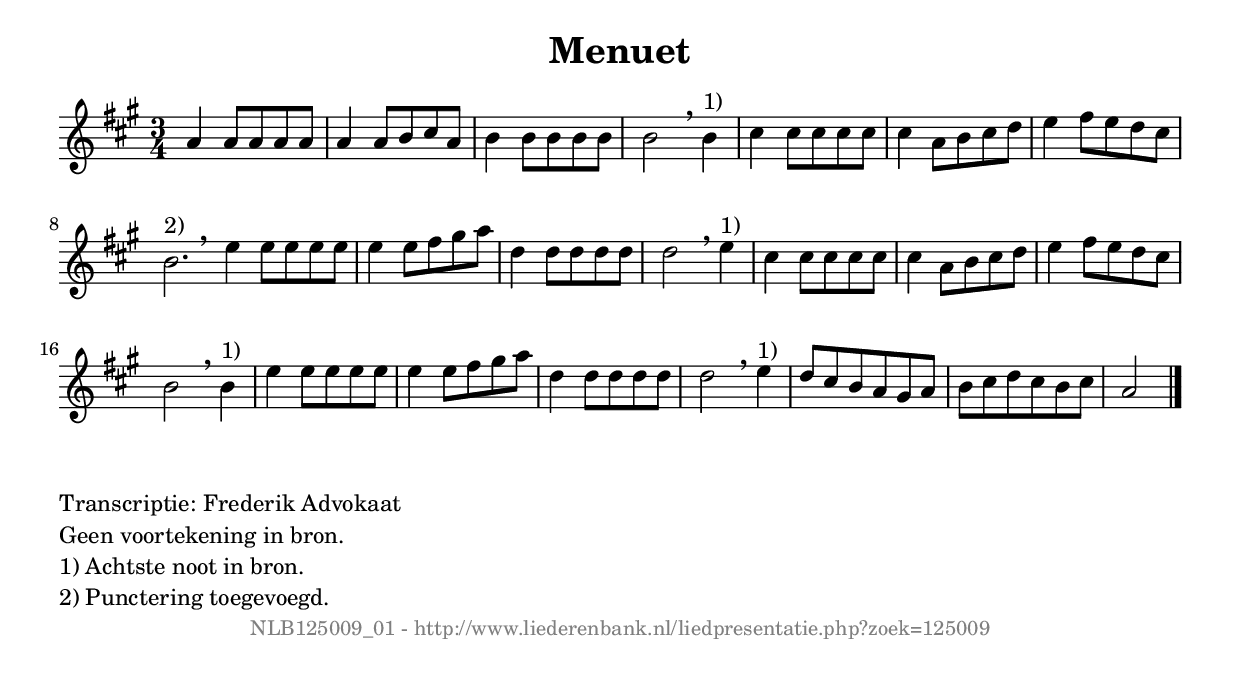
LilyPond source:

%
% produced by wce2krn 1.64 (7 June 2014)
%
\version"2.16"
#(append! paper-alist '(("long" . (cons (* 210 mm) (* 2000 mm)))))
#(set-default-paper-size "long")
sb = {\breathe}
mBreak = {\breathe }
bBreak = {\breathe }
x = {\once\override NoteHead #'style = #'cross }
gl=\glissando
itime={\override Staff.TimeSignature #'stencil = ##f }
ficta = {\once\set suggestAccidentals = ##t}
fine = {\once\override Score.RehearsalMark #'self-alignment-X = #1 \mark \markup {\italic{Fine}}}
dc = {\once\override Score.RehearsalMark #'self-alignment-X = #1 \mark \markup {\italic{D.C.}}}
dcf = {\once\override Score.RehearsalMark #'self-alignment-X = #1 \mark \markup {\italic{D.C. al Fine}}}
dcc = {\once\override Score.RehearsalMark #'self-alignment-X = #1 \mark \markup {\italic{D.C. al Coda}}}
ds = {\once\override Score.RehearsalMark #'self-alignment-X = #1 \mark \markup {\italic{D.S.}}}
dsf = {\once\override Score.RehearsalMark #'self-alignment-X = #1 \mark \markup {\italic{D.S. al Fine}}}
dsc = {\once\override Score.RehearsalMark #'self-alignment-X = #1 \mark \markup {\italic{D.S. al Coda}}}
pv = {\set Score.repeatCommands = #'((volta "1"))}
sv = {\set Score.repeatCommands = #'((volta "2"))}
tv = {\set Score.repeatCommands = #'((volta "3"))}
qv = {\set Score.repeatCommands = #'((volta "4"))}
xv = {\set Score.repeatCommands = #'((volta #f))}
\header{ tagline = ""
title = "Menuet"
}
\score {{
\key a \major
\relative g'
{
\set melismaBusyProperties = #'()
\time 3/4
\tempo 4=120
\override Score.MetronomeMark #'transparent = ##t
\override Score.RehearsalMark #'break-visibility = #(vector #t #t #f)
a4 a8 a a a a4 a8 b cis a b4 b8 b b b b2 \mBreak
b4^"1)" | cis4 cis8 cis cis cis cis4 a8 b cis d e4 fis8 e d cis b2.^"2)" \bar ":|" \bBreak
e4 e8 e e e e4 e8 fis gis a d,4 d8 d d d d2 \mBreak
e4^"1)" | cis4 cis8 cis cis cis cis4 a8 b cis d e4 fis8 e d cis b2 \mBreak
b4^"1)" | e4 e8 e e e e4 e8 fis gis a d,4 d8 d d d d2 \mBreak
e4^"1)" | d8 cis b a gis a b cis d cis b cis a2 \bar "|."
 }}
 \midi { }
 \layout {
            indent = 0.0\cm
}
}
\markup { \wordwrap-string #" 
Transcriptie: Frederik Advokaat

Geen voortekening in bron.

1) Achtste noot in bron.

2) Punctering toegevoegd.
"}
\markup { \vspace #0 } \markup { \with-color #grey \fill-line { \center-column { \smaller "NLB125009_01 - http://www.liederenbank.nl/liedpresentatie.php?zoek=125009" } } }
